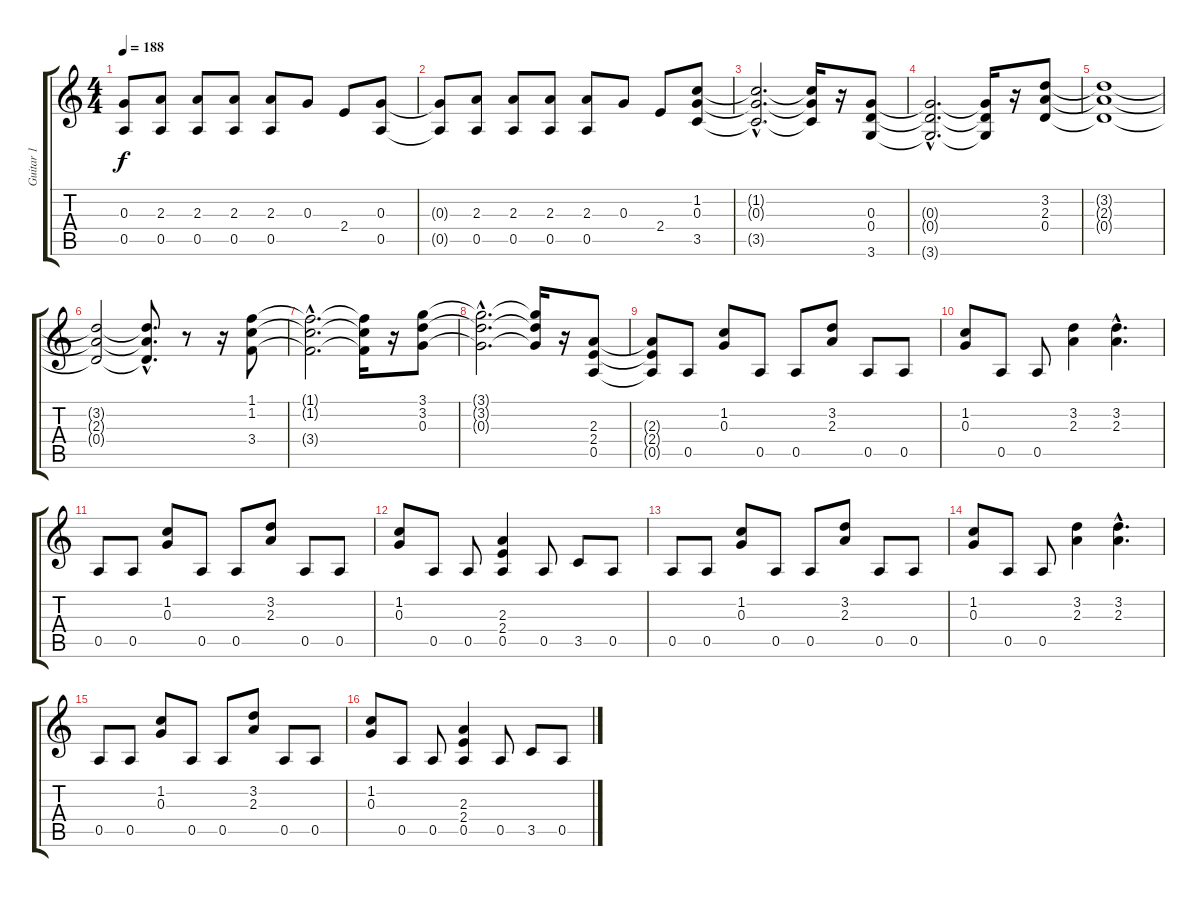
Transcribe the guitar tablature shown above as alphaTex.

\track ("Guitar 1" "Guitar 1") {instrument distortionguitar}
\staff {score tabs}
\tuning (E4 B3 G3 D3 A2 E2) {hide}
\ts (4 4)
\tempo 188
\clef g2
\ks c
(0.3{t} 0.5{t}).8{dy f} (2.3 0.5).8 (2.3 0.5).8 (2.3 0.5).8 (2.3 0.5).8 0.3.8 2.4.8 (0.3 0.5).8 |
(0.3{t} 0.5{t}).8 (2.3 0.5).8 (2.3 0.5).8 (2.3 0.5).8 (2.3 0.5).8 0.3.8 2.4.8 (1.2 0.3 3.5).8 |
(1.2{hac t} 0.3{hac t} 3.5{hac t}).2{d} (1.2{t} 0.3{t} 3.5{t}).16 r.16 (0.3 0.4 3.6).8 |
(0.3{hac t} 0.4{hac t} 3.6{hac t}).2{d} (0.3{t} 0.4{t} 3.6{t}).16 r.16 (3.2 2.3 0.4).8 |
(3.2{t} 2.3{t} 0.4{t}).1 |
(3.2{t} 2.3{t} 0.4{t}).2 (3.2{hac t} 2.3{hac t} 0.4{hac t}).8{d} r.8 r.16 (1.1 1.2 3.4).8 |
(1.1{hac t} 1.2{hac t} 3.4{hac t}).2{d} (1.1{t} 1.2{t} 3.4{t}).16 r.16 (3.1 3.2 0.3).8 |
(3.1{hac t} 3.2{hac t} 0.3{hac t}).2{d} (3.1{t} 3.2{t} 0.3{t}).16 r.16 (2.3 2.4 0.5).8 |
(2.3{t} 2.4{t} 0.5{t}).8 0.5.8 (1.2 0.3).8 0.5.8 0.5.8 (3.2 2.3).8 0.5.8 0.5.8 |
(1.2 0.3).8 0.5.8 0.5.8 (3.2 2.3).4 (3.2{hac} 2.3{hac}).4{d} |
0.5.8 0.5.8 (1.2 0.3).8 0.5.8 0.5.8 (3.2 2.3).8 0.5.8 0.5.8 |
(1.2 0.3).8 0.5.8 0.5.8 (2.3 2.4 0.5).4 0.5.8 3.5.8 0.5.8 |
0.5.8 0.5.8 (1.2 0.3).8 0.5.8 0.5.8 (3.2 2.3).8 0.5.8 0.5.8 |
(1.2 0.3).8 0.5.8 0.5.8 (3.2 2.3).4 (3.2{hac} 2.3{hac}).4{d} |
0.5.8 0.5.8 (1.2 0.3).8 0.5.8 0.5.8 (3.2 2.3).8 0.5.8 0.5.8 |
(1.2 0.3).8 0.5.8 0.5.8 (2.3 2.4 0.5).4 0.5.8 3.5.8 0.5.8
